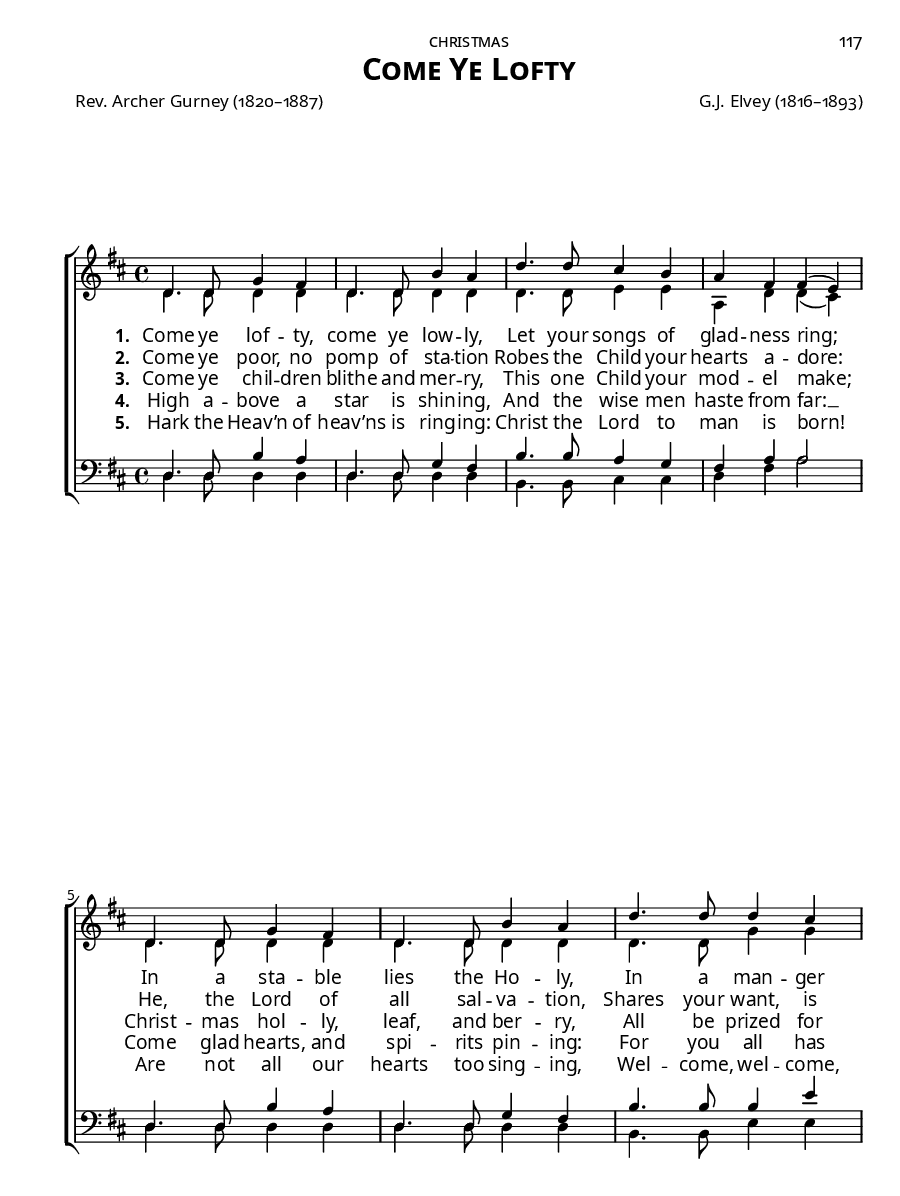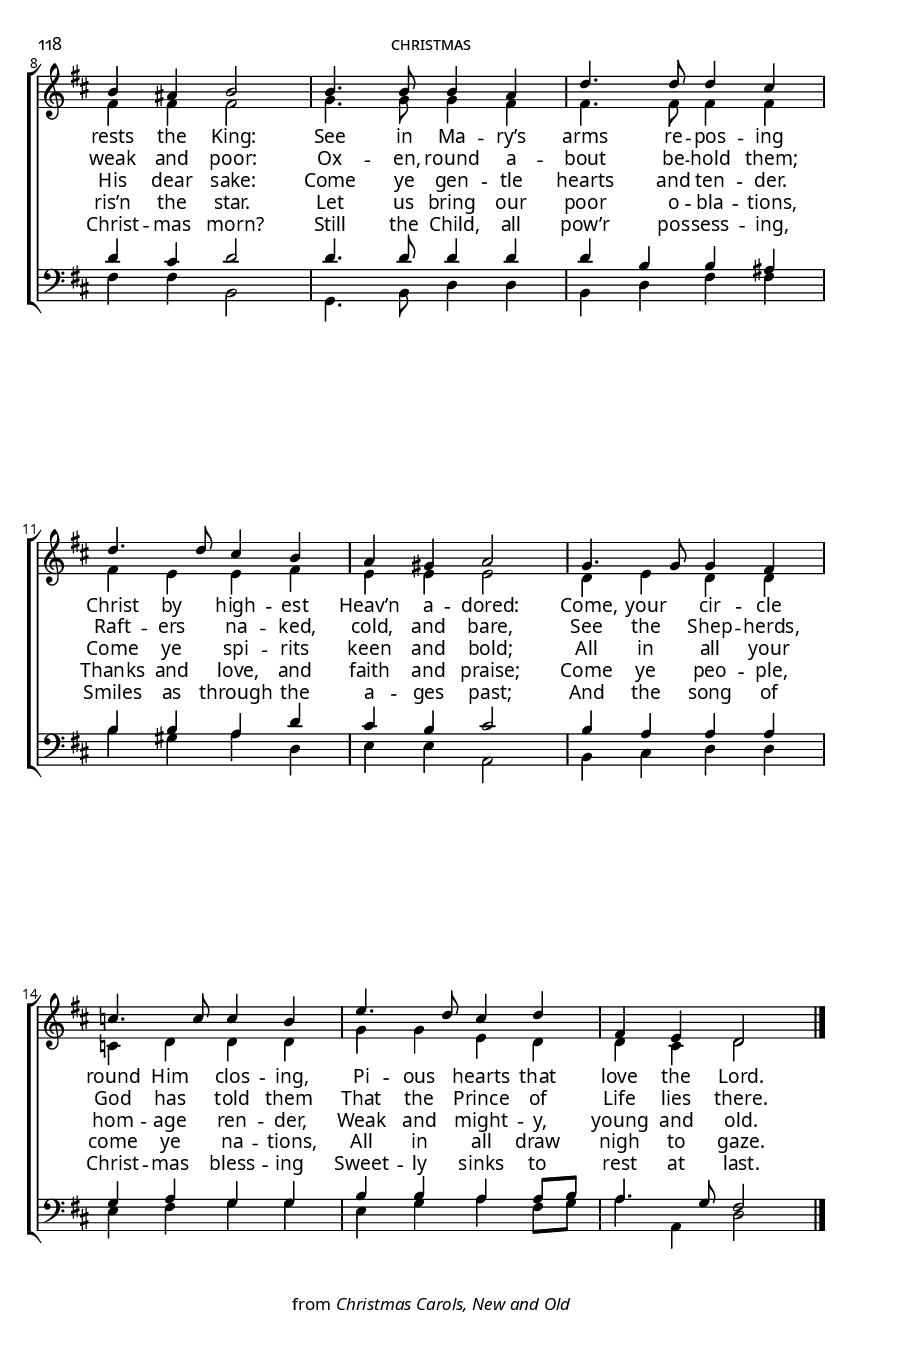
\version "2.14.2"
\include "util.ly"
\header {
  title = \markup{\override #'(font-name . "Garamond Premier Pro Semibold"){ \abs-fontsize #15 \smallCapsOldStyle"Come Ye Lofty"}}
  poet = \markup\oldStyleNum"Rev. Archer Gurney (1820–1887)"
  composer = \markup\oldStyleNum"G.J. Elvey (1816–1893)"
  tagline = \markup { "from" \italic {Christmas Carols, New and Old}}
}
\paper {
  %print-all-headers = ##t
  paper-height = 9\in
  paper-width = 6\in
  indent = 0\in
  %system-system-spacing = #'((basic-distance . 10) (padding . 0))
  %system-system-spacing =
  %  #'((basic-distance . 0)
  %     (minimum-distance . 0)
  %     (padding . -0.35)
  %     (stretchability . 100))
  ragged-last-bottom = ##f
  ragged-bottom = ##f
  two-sided = ##t
  inner-margin = 0.5\in
  outer-margin = 0.25\in
  top-margin = 0.25\in
  bottom-margin = 0.25\in
  first-page-number = #117
  print-first-page-number = ##t
  headerLine = \markup{\override #'(font-name . "Garamond Premier Pro") \smallCapsOldStyle"christmas"}
  oddHeaderMarkup = \markup\fill-line{
     \override #'(font-name . "Garamond Premier Pro")\abs-fontsize #8.5
     \combine 
        \fill-line{"" \on-the-fly #print-page-number-check-first
        \oldStylePageNum""
        }
        \fill-line{\headerLine}
  }
  evenHeaderMarkup = \markup {
     \override #'(font-name . "Garamond Premier Pro")\abs-fontsize #8.5
     \combine
        \on-the-fly #print-page-number-check-first
        \oldStylePageNum""
        \fill-line{\headerLine}
  }
}
#(set-global-staff-size 15) \paper{ #(define fonts (make-pango-font-tree "GoudyOlSt BT" "Garamond Premier Pro" "Garamond Premier Pro" (/ 15 20))) }
global = {
  \key d \major
  \time 4/4
  \mergeDifferentlyDottedOn
  \mergeDifferentlyHeadedOn
}

sopMusic = \relative c' {
  d4. d8 g4 fis |
  d4. d8 b'4 a |
  d4. d8 cis4 b |
  a fis fis( e) |
  
  d4. d8 g4 fis |
  d4. d8 b'4 a |
  d4. d8 d4 cis |
  b ais b2 |
  
  b4. b8 b4 a |
  d4. d8 d4 cis |
  d4. d8 cis4 b |
  a gis a2 |
  
  g4. g8 g4 fis |
  c'4. c8 c4 b4 |
  e4. d8 cis4 d |
  fis, e d2 \bar "|."
}
sopWords = \lyricmode {
  
}

altoMusic = \relative c' {
  d4. d8 d4 d |
  d4. d8 d4 d |
  d4. d8 e4 e |
  a, d d( cis) |
  
  d4. d8 d4 d |
  d4. d8 d4 d |
  d4. d8 g4 g |
  fis fis fis2 |
  
  g4. g8 g4 fis |
  fis4. fis8 fis4 fis |
  fis e e fis |
  e e e2 |
  
  d4 e d d |
  c d d d |
  g g e d |
  d cis d2 \bar "|."
}
altoWords = \lyricmode {
  \dropLyricsIX
  \set stanza = #"1. "
  Come ye lof -- ty, come ye low -- ly,
  Let your songs of glad -- ness ring;
  In a sta -- ble lies the Ho -- ly,
  In a man -- ger rests the King:
  See in Ma -- ry’s arms re -- pos -- ing
  Christ by high -- est Heav’n a -- dored:
  Come, your cir -- cle round Him clos -- ing,
  Pi -- ous hearts that love the Lord.
}
altoWordsII = \lyricmode {
  \dropLyricsIX
%\markup\italic
  \set stanza = #"2. "
  Come ye poor, no pomp of sta -- tion
  Robes the Child your hearts a -- dore:
  He, the Lord of all sal -- va -- tion,
  Shares your want, is weak and poor:
  Ox -- en, round a -- bout be -- hold them;
  Raft -- ers na -- ked, cold, and bare,
  See the Shep -- herds, God has told them
  That the Prince of Life lies there.
}
altoWordsIII = \lyricmode {
  \dropLyricsIX
  \set stanza = #"3. "
  Come ye chil -- dren blithe and mer -- ry,
  This one Child your mod -- el make;
  Christ -- mas hol -- ly, leaf, and ber -- ry,
  All be prized for His dear sake:
  Come ye gen -- tle hearts and ten -- der.
  Come ye spi -- rits keen and bold;
  All in all your hom -- age ren -- der,
  Weak and might -- y, young and old.
}
altoWordsIV = \lyricmode {
  \dropLyricsIX
  \set stanza = #"4. "
  High a -- bove a star is shin -- ing,
  And the wise men haste from far: __
  Come glad hearts, and spi -- rits pin -- ing:
  For you all has ris’n the star.
  Let us bring our poor o -- bla -- tions,
  Thanks and love, and faith and praise;
  Come ye peo -- ple, come ye na -- tions,
  All in all draw nigh to gaze.
}
altoWordsV = \lyricmode {
  \dropLyricsIX
  \set stanza = #"5. "
  Hark the Heav’n of heav’ns is ring -- ing:
  Christ the Lord to man is born!
  Are not all our hearts too sing -- ing,
  Wel -- come, wel -- come, Christ -- mas morn?
  Still the Child, all pow’r pos -- sess -- ing,
  Smiles as through the a -- ges past;
  And the song of Christ -- mas bless -- ing
  Sweet -- ly sinks to rest at last.
}
altoWordsVI = \lyricmode {
  \set stanza = #"6. "
  \set ignoreMelismata = ##t
}
tenorMusic = \relative c {
  d4. d8 b'4 a |
  d,4. d8 g4 fis |
  b4. b8 a4 g |
  fis a a2 |
  
  d,4. d8 b'4 a |
  d,4. d8 g4 fis |
  b4. b8 b4 e |
  d cis d2 |
  
  d4. d8 d4 d |
  d b b ais |
  b b a d |
  cis b cis2 |
  
  b4 a a a |
  g a g g |
  b b a a8[ b] |
  a4. g8 fis2 \bar "|."
}
tenorWords = \lyricmode {

}

bassMusic = \relative c {
  d4. d8 d4 d |
  d4. d8 d4 d |
  b4. b8 cis4 cis |
  d fis a2 |
  
  d,4. d8 d4 d |
  d4. d8 d4 d |
  b4. b8 e4 e |
  fis fis b,2 |
  
  g4. b8 d4 d |
  b4 d fis fis |
  b gis a d, |
  e e a,2 |
  
  b4 cis d d |
  e fis g g |
  e g a fis8[ g] |
  a4 a, d2 \bar "|."
}
bassWords = \lyricmode {

}

pianoRH = \relative c' {
  
}
pianoLH = \relative c' {
  
}

\score {
  <<
   \new ChoirStaff <<
%    \new Lyrics = sopranos \with { \override VerticalAxisGroup #'nonstaff-relatedstaff-spacing = #'((basic-distance . 1)) }
    \new Staff = women <<
      \new Voice = "sopranos" { \voiceOne << \global \sopMusic >> }
      \new Voice = "altos" { \voiceTwo << \global \altoMusic >> }
    >>
    \new Lyrics \with { alignAboveContext = #"women" \override VerticalAxisGroup #'nonstaff-relatedstaff-spacing = #'((basic-distance . 1))} \lyricsto "sopranos" \sopWords
     \new Lyrics = "altosVI"  \with { alignBelowContext = #"women" \override VerticalAxisGroup #'nonstaff-relatedstaff-spacing = #'((basic-distance . 1))} \lyricsto "altos" \altoWordsVI
    \new Lyrics = "altosV"  \with { alignBelowContext = #"women" \override VerticalAxisGroup #'nonstaff-relatedstaff-spacing = #'((basic-distance . 1))} \lyricsto "altos" \altoWordsV
    \new Lyrics = "altosIV"  \with { alignBelowContext = #"women" \override VerticalAxisGroup #'nonstaff-relatedstaff-spacing = #'((basic-distance . 1))} \lyricsto "altos" \altoWordsIV
    \new Lyrics = "altosIII"  \with { alignBelowContext = #"women" \override VerticalAxisGroup #'nonstaff-relatedstaff-spacing = #'((basic-distance . 1))} \lyricsto "altos" \altoWordsIII
    \new Lyrics = "altosII"  \with { alignBelowContext = #"women" \override VerticalAxisGroup #'nonstaff-relatedstaff-spacing = #'((basic-distance . 1))} \lyricsto "altos" \altoWordsII
    \new Lyrics = "altos"  \with { alignBelowContext = #"women" \override VerticalAxisGroup #'nonstaff-relatedstaff-spacing = #'((padding . -0.5))} \lyricsto "altos" \altoWords
   \new Staff = men <<
      \clef bass
      \new Voice = "tenors" { \voiceOne << \global \tenorMusic >> }
      \new Voice = "basses" { \voiceTwo << \global \bassMusic >> }
    >>
    \new Lyrics \with { alignAboveContext = #"men" \override VerticalAxisGroup #'nonstaff-relatedstaff-spacing = #'((basic-distance . 1)) } \lyricsto "tenors" \tenorWords
    \new Lyrics \with { alignBelowContext = #"men" \override VerticalAxisGroup #'nonstaff-relatedstaff-spacing = #'((basic-distance . 1)) } \lyricsto "basses" \bassWords
  >>
%    \new PianoStaff << \new Staff { \new Voice { \pianoRH } } \new Staff { \clef "bass" \pianoLH } >>
  >>
  \layout {
    \context {
      \Score
      %\override SpacingSpanner #'base-shortest-duration = #(ly:make-moment 1 8)
      %\override SpacingSpanner #'common-shortest-duration = #(ly:make-moment 1 4)
    }
    \context {
      % Remove all empty staves
      % \Staff \RemoveEmptyStaves \override VerticalAxisGroup #'remove-first = ##t
    }
    \context {
      \Lyrics
      \override LyricText #'X-offset = #center-on-word
    }
  }
}

